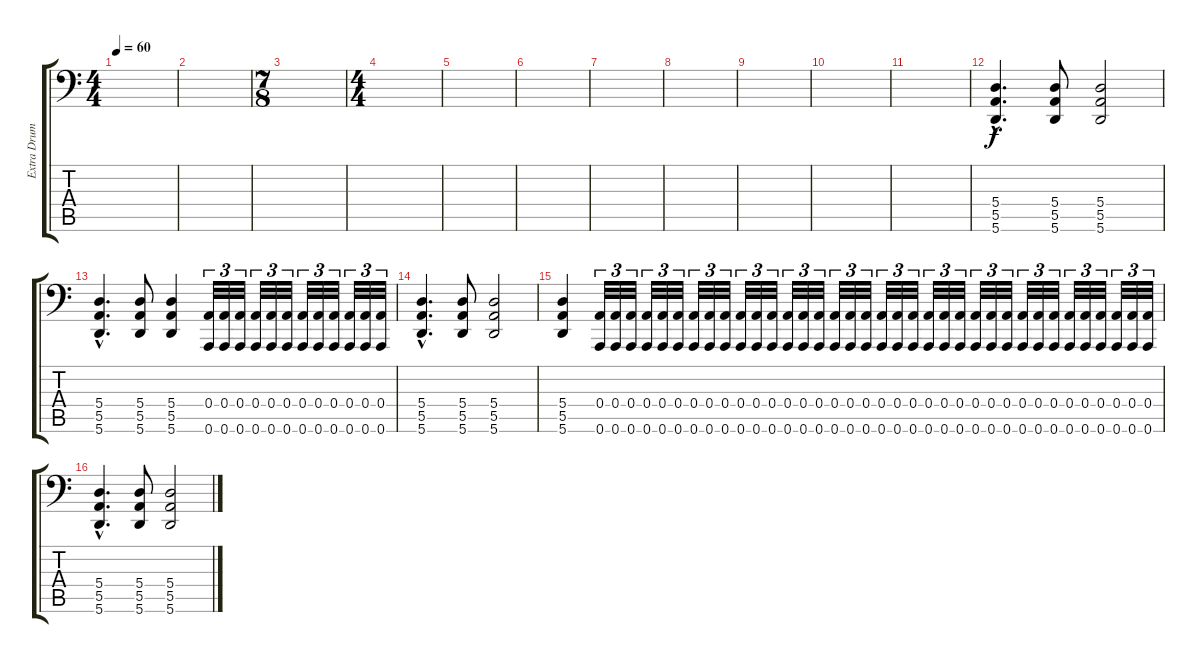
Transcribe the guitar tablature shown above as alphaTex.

\track ("Extra Drums I" "Extra Drum") {instrument taikodrum}
\staff {score tabs}
\tuning (B3 Gb3 D3 A2 E2 A1) {hide}
\ts (4 4)
\tempo 60
\clef f4
\ks c
|
|
\ts (7 8)
|
\ts (4 4)
|
|
|
|
|
|
|
|
(5.4{hac} 5.5{hac} 5.6{hac}).4{d} (5.4 5.5 5.6).8 (5.4 5.5 5.6).2 |
(5.4{hac} 5.5{hac} 5.6{hac}).4{d} (5.4 5.5 5.6).8 (5.4 5.5 5.6).4 (0.4 0.6).32{tu (3 2)} (0.4 0.6).32{tu (3 2)} (0.4 0.6).32{tu (3 2)} (0.4 0.6).32{tu (3 2)} (0.4 0.6).32{tu (3 2)} (0.4 0.6).32{tu (3 2)} (0.4 0.6).32{tu (3 2)} (0.4 0.6).32{tu (3 2)} (0.4 0.6).32{tu (3 2)} (0.4 0.6).32{tu (3 2)} (0.4 0.6).32{tu (3 2)} (0.4 0.6).32{tu (3 2)} |
(5.4{hac} 5.5{hac} 5.6{hac}).4{d} (5.4 5.5 5.6).8 (5.4 5.5 5.6).2 |
(5.4 5.5 5.6).4 (0.4 0.6).32{tu (3 2)} (0.4 0.6).32{tu (3 2)} (0.4 0.6).32{tu (3 2)} (0.4 0.6).32{tu (3 2)} (0.4 0.6).32{tu (3 2)} (0.4 0.6).32{tu (3 2)} (0.4 0.6).32{tu (3 2)} (0.4 0.6).32{tu (3 2)} (0.4 0.6).32{tu (3 2)} (0.4 0.6).32{tu (3 2)} (0.4 0.6).32{tu (3 2)} (0.4 0.6).32{tu (3 2)} (0.4 0.6).32{tu (3 2)} (0.4 0.6).32{tu (3 2)} (0.4 0.6).32{tu (3 2)} (0.4 0.6).32{tu (3 2)} (0.4 0.6).32{tu (3 2)} (0.4 0.6).32{tu (3 2)} (0.4 0.6).32{tu (3 2)} (0.4 0.6).32{tu (3 2)} (0.4 0.6).32{tu (3 2)} (0.4 0.6).32{tu (3 2)} (0.4 0.6).32{tu (3 2)} (0.4 0.6).32{tu (3 2)} (0.4 0.6).32{tu (3 2)} (0.4 0.6).32{tu (3 2)} (0.4 0.6).32{tu (3 2)} (0.4 0.6).32{tu (3 2)} (0.4 0.6).32{tu (3 2)} (0.4 0.6).32{tu (3 2)} (0.4 0.6).32{tu (3 2)} (0.4 0.6).32{tu (3 2)} (0.4 0.6).32{tu (3 2)} (0.4 0.6).32{tu (3 2)} (0.4 0.6).32{tu (3 2)} (0.4 0.6).32{tu (3 2)} |
(5.4{hac} 5.5{hac} 5.6{hac}).4{d} (5.4 5.5 5.6).8 (5.4 5.5 5.6).2
